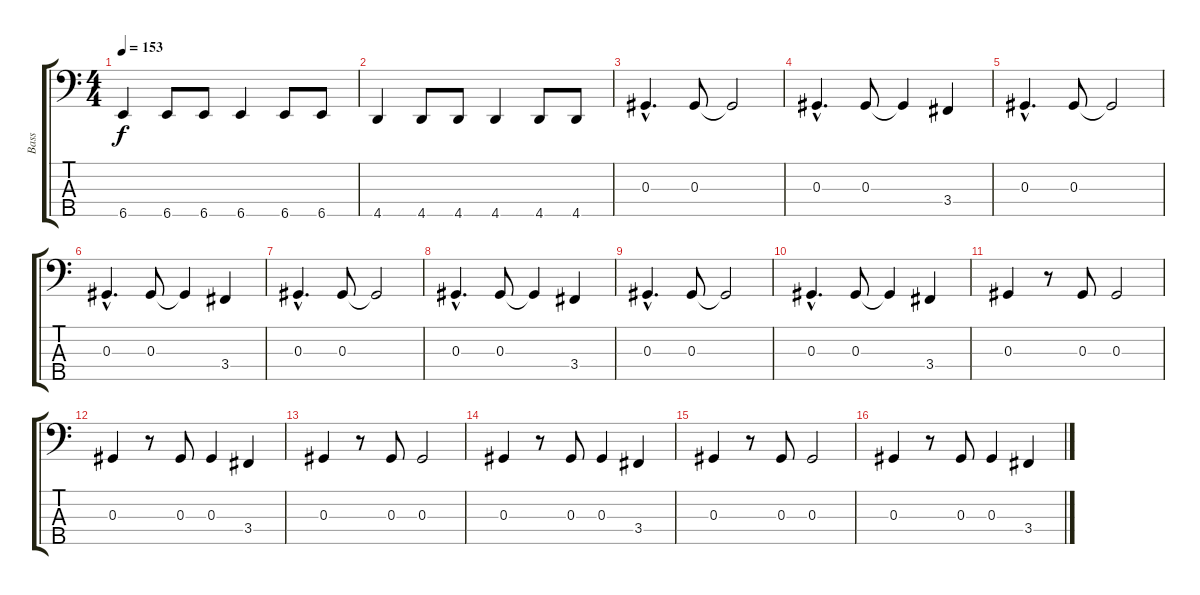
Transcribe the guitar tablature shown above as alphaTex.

\track ("Bass" "Bass") {instrument electricbassfinger}
\staff {score tabs}
\tuning (Gb2 Db2 Ab1 Eb1 Bb0) {hide}
\ts (4 4)
\tempo 153
\clef f4
\ks c
6.5.4{dy f} 6.5.8 6.5.8 6.5.4 6.5.8 6.5.8 |
4.5.4 4.5.8 4.5.8 4.5.4 4.5.8 4.5.8 |
0.3{hac}.4{d} 0.3.8 0.3{t}.2 |
0.3{hac}.4{d} 0.3.8 0.3{t}.4 3.4.4 |
0.3{hac}.4{d} 0.3.8 0.3{t}.2 |
0.3{hac}.4{d} 0.3.8 0.3{t}.4 3.4.4 |
0.3{hac}.4{d} 0.3.8 0.3{t}.2 |
0.3{hac}.4{d} 0.3.8 0.3{t}.4 3.4.4 |
0.3{hac}.4{d} 0.3.8 0.3{t}.2 |
0.3{hac}.4{d} 0.3.8 0.3{t}.4 3.4.4 |
0.3.4 r.8 0.3.8 0.3.2 |
0.3.4 r.8 0.3.8 0.3.4 3.4.4 |
0.3.4 r.8 0.3.8 0.3.2 |
0.3.4 r.8 0.3.8 0.3.4 3.4.4 |
0.3.4 r.8 0.3.8 0.3.2 |
0.3.4 r.8 0.3.8 0.3.4 3.4.4
